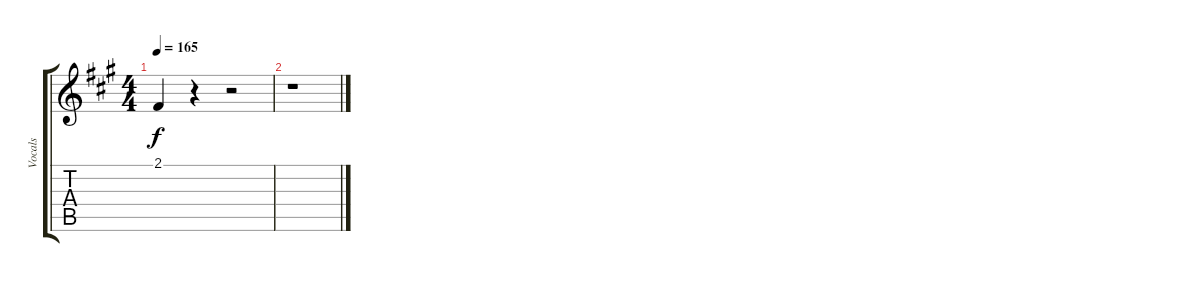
\track ("Vocals" "Vocals") {instrument trombone}
\staff {score tabs}
\tuning (E4 B3 G3 D3 A2 E2) {hide}
\ts (4 4)
\tempo 165
\clef g2
\ks a
2.1.4{dy f} r.4 r.2 |
r.1
